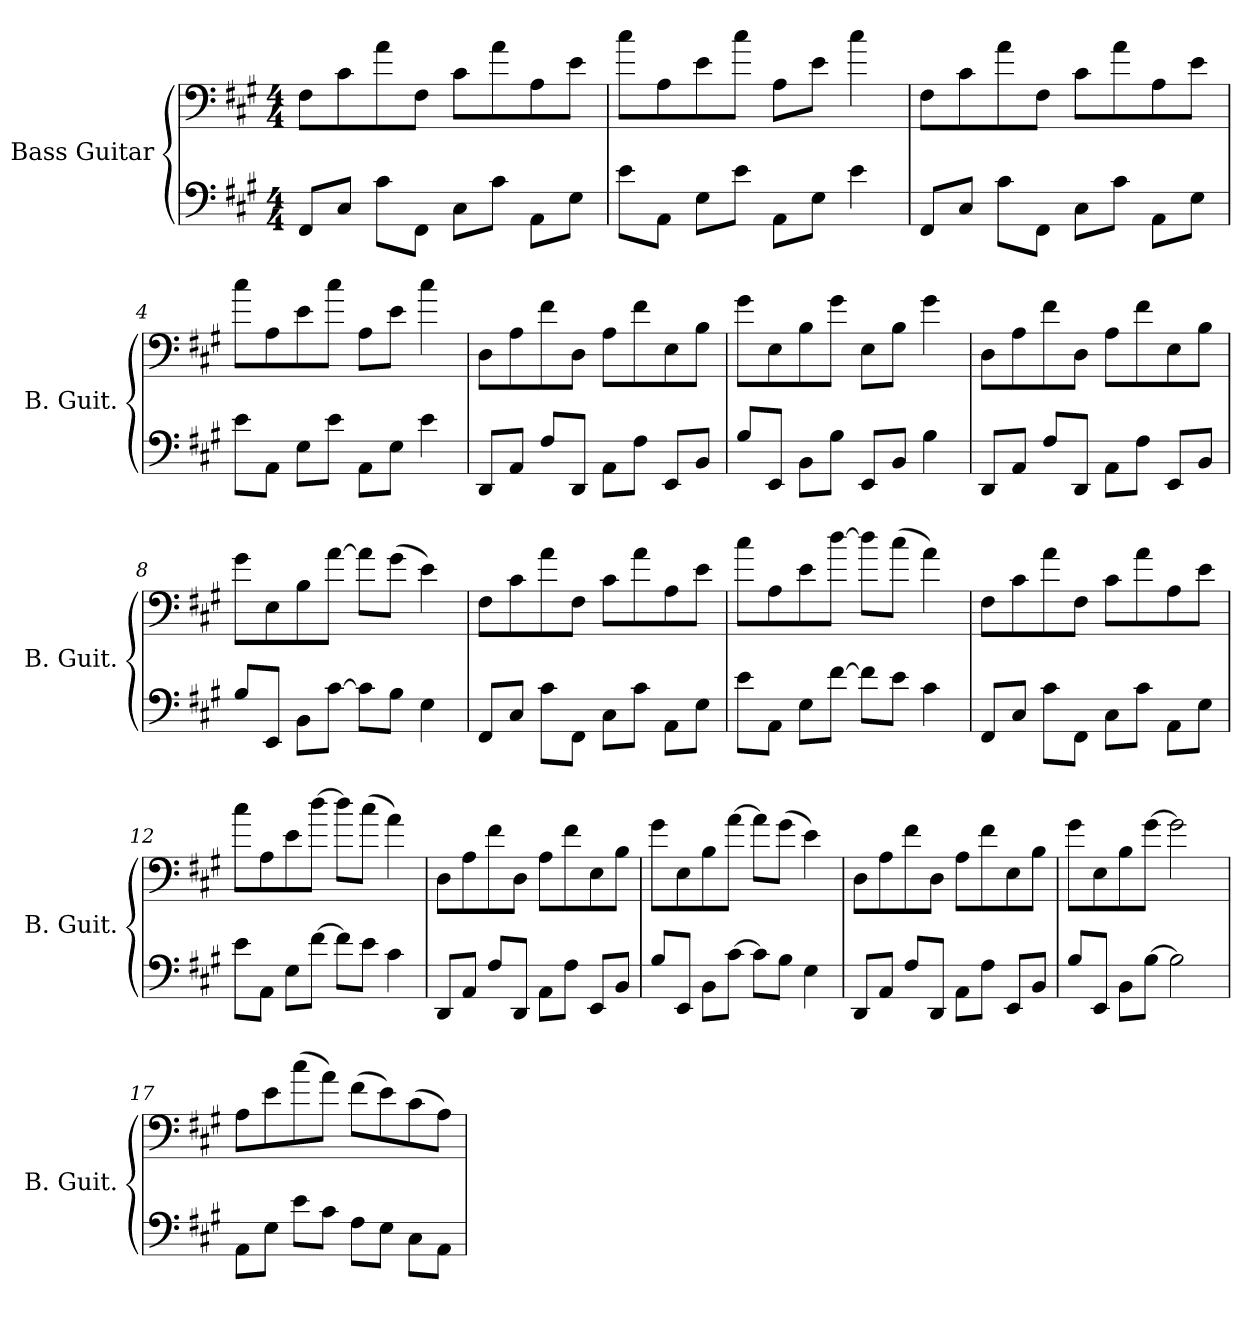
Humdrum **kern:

**kern	**kern
*part1	*part1
*staff2	*staff1
*I"Bass Guitar	*
*I'B. Guit.	*
*stria4	*
*	*clefF4
*ITrd7c12	*ITrd7c12
*k[f#c#g#]	*k[f#c#g#]
*M4/4	*M4/4
=1	=1
8FFF#L	8FF#\L
8CC#J	8C#\
8AAiL	8Ai\
8FFF#J	8FF#\J
8CC#L	8C#\L
8AAiJ	8Ai\
8AAAL	8AA\
8EEJ	8E\J
=2	=2
8C#iL	8c#i\L
8AAAJ	8AA\
8EEL	8E\
8C#iJ	8c#i\J
8AAAL	8AA\L
8EEJ	8E\J
4C#i	4c#i\
=3	=3
8FFF#L	8FF#\L
8CC#J	8C#\
8AAiL	8Ai\
8FFF#J	8FF#\J
8CC#L	8C#\L
8AAiJ	8Ai\
8AAAL	8AA\
8EEJ	8E\J
=4	=4
8C#iL	8c#i\L
8AAAJ	8AA\
8EEL	8E\
8C#iJ	8c#i\J
8AAAL	8AA\L
8EEJ	8E\J
4C#i	4c#i\
=5	=5
8DDDL	8DD\L
8AAAJ	8AA\
8FF#iL	8F#i\
8DDDJ	8DD\J
8AAAL	8AA\L
8FF#iJ	8F#i\
8EEEL	8EE\
8BBBJ	8BB\J
!!LO:LB:g=z
=6	=6
8GG#iL	8G#i\L
8EEEJ	8EE\
8BBBL	8BB\
8GG#iJ	8G#i\J
8EEEL	8EE\L
8BBBJ	8BB\J
4GG#i	4G#i\
=7	=7
8DDDL	8DD\L
8AAAJ	8AA\
8FF#iL	8F#i\
8DDDJ	8DD\J
8AAAL	8AA\L
8FF#iJ	8F#i\
8EEEL	8EE\
8BBBJ	8BB\J
=8	=8
8GG#iL	8G#i\L
8EEEJ	8EE\
8BBBL	8BB\
[8AAiJ	[8Ai\J
8AAL]	8Ai\L]
8GG#iJ	(>8G#i\J
4EE	4E\)
=9	=9
8FFF#L	8FF#\L
8CC#J	8C#\
8AAiL	8Ai\
8FFF#J	8FF#\J
8CC#L	8C#\L
8AAiJ	8Ai\
8AAAL	8AA\
8EEJ	8E\J
=10	=10
8C#iL	8c#i\L
8AAAJ	8AA\
8EEL	8E\
[8DiJ	[8di\J
8DL]	8di\L]
8C#iJ	(>8c#i\J
4AA	4A\)
!!LO:LB:g=z
=11	=11
8FFF#L	8FF#\L
8CC#J	8C#\
8AAiL	8Ai\
8FFF#J	8FF#\J
8CC#L	8C#\L
8AAiJ	8Ai\
8AAAL	8AA\
8EEJ	8E\J
=12	=12
8C#iL	8c#i\L
8AAAJ	8AA\
8EEL	8E\
[8DiJ	[8di\J
8DL]	8di\L]
8C#iJ	(>8c#i\J
4AA	4A\)
=13	=13
8DDDL	8DD\L
8AAAJ	8AA\
8FF#iL	8F#i\
8DDDJ	8DD\J
8AAAL	8AA\L
8FF#iJ	8F#i\
8EEEL	8EE\
8BBBJ	8BB\J
=14	=14
8GG#iL	8G#i\L
8EEEJ	8EE\
8BBBL	8BB\
[8AAiJ	[8Ai\J
8AAL]	8Ai\L]
8GG#iJ	(>8G#i\J
4EE	4E\)
=15	=15
8DDDL	8DD\L
8AAAJ	8AA\
8FF#iL	8F#i\
8DDDJ	8DD\J
8AAAL	8AA\L
8FF#iJ	8F#i\
8EEEL	8EE\
8BBBJ	8BB\J
!!LO:LB:g=z
=16	=16
8GG#iL	8G#i\L
8EEEJ	8EE\
8BBBL	8BB\
[8GG#iJ	[8G#i\J
2GG#]	2G#i\]
=17	=17
8AAAL	8AA\L
8EEJ	8E\
8C#iL	(>8c#i\
8AAJ	8A\J)
8FF#iL	(>8F#i\L
8EEJ	8E\)
8CC#iL	(>8C#i\
8AAAJ	8AA\J)
=	=
*-	*-
